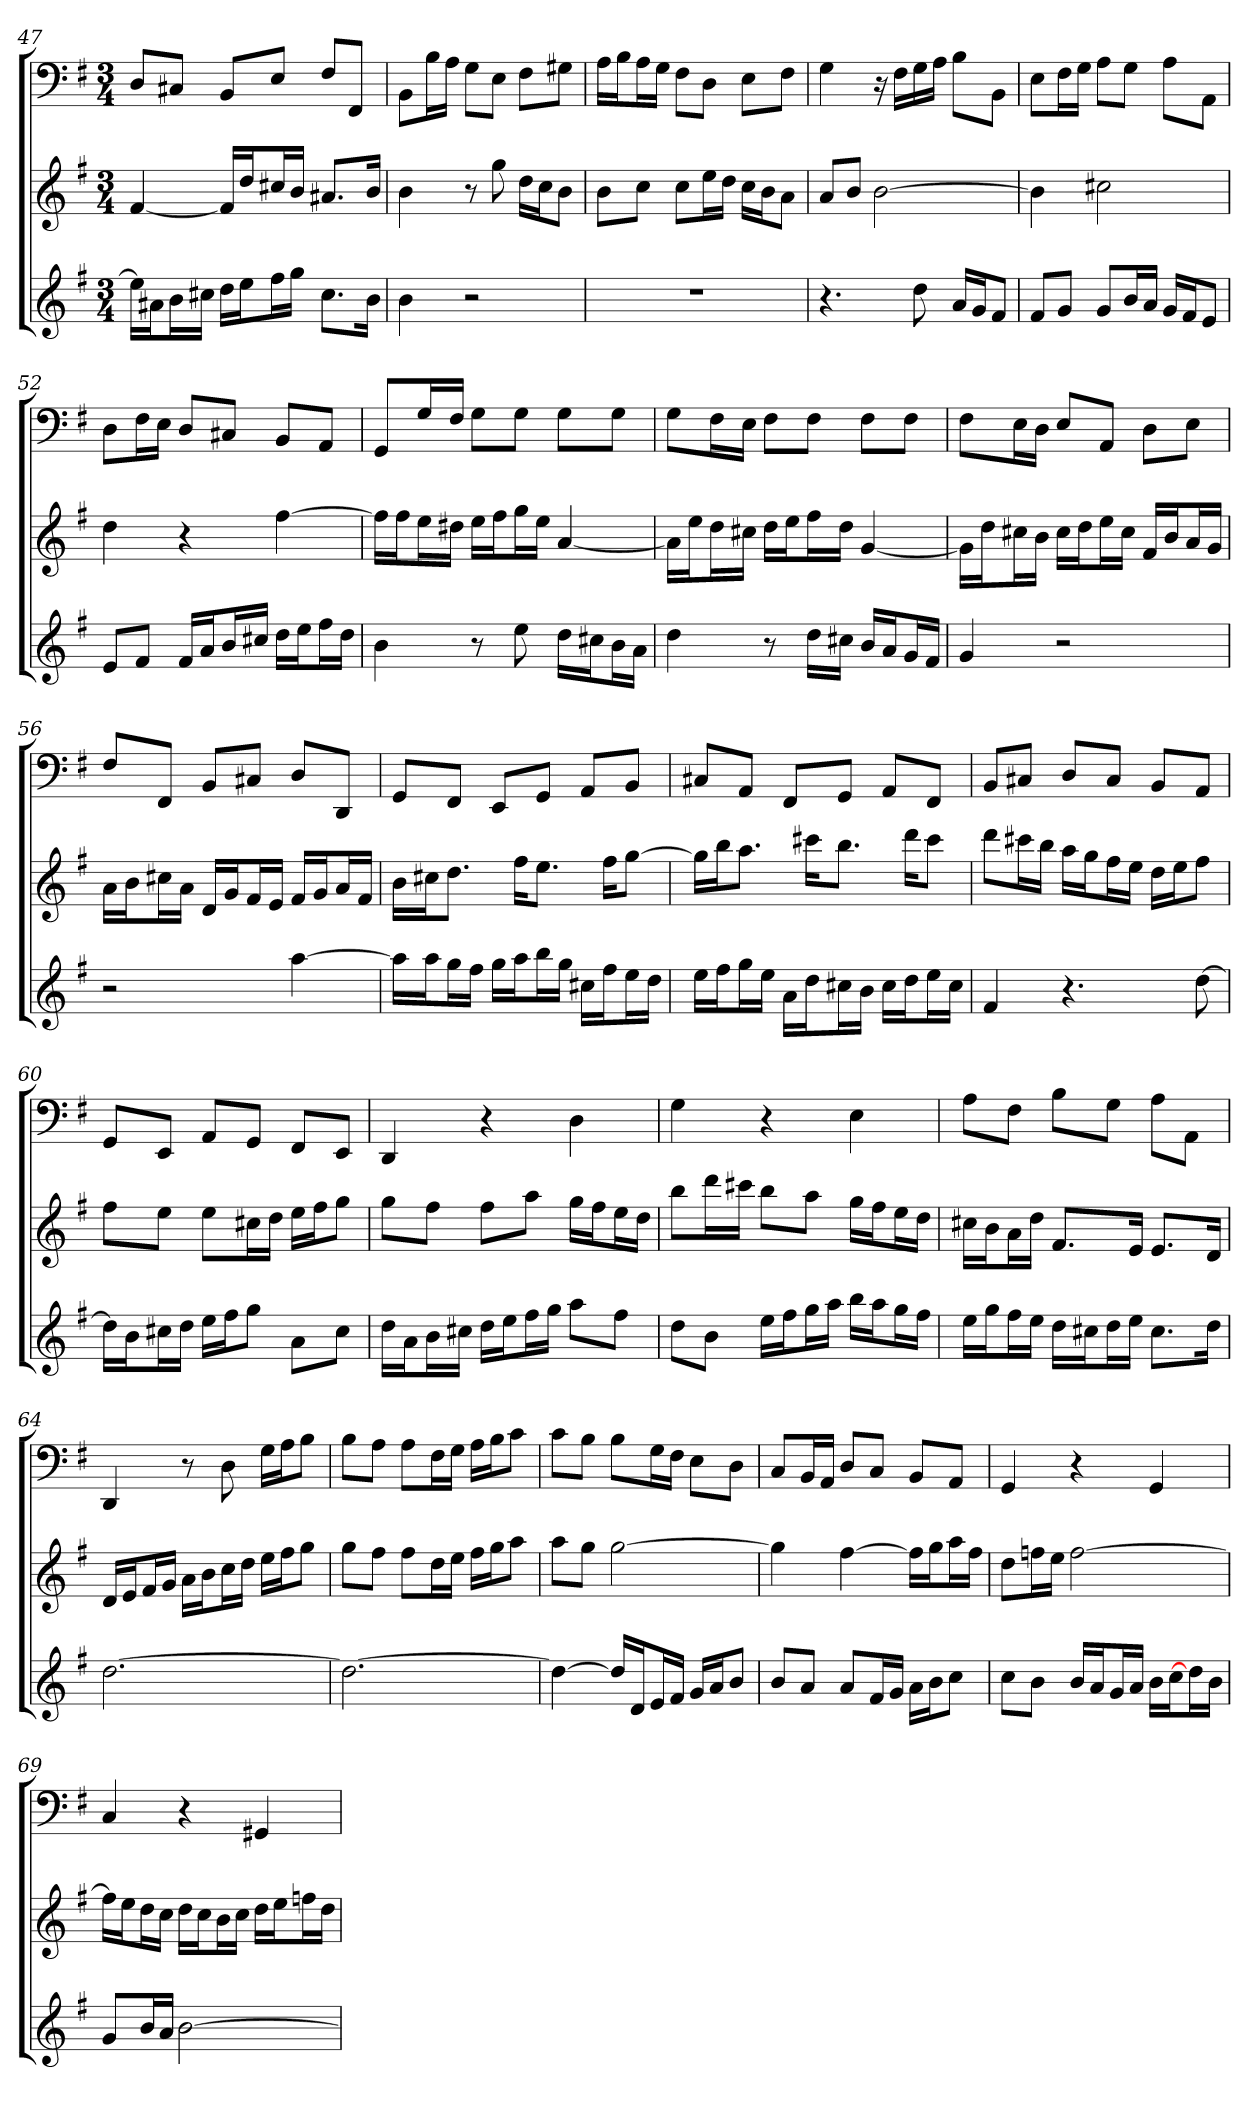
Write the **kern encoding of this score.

**kern	**kern	**kern
*part3	*part2	*part1
*staff3	*staff2	*staff1
*k[f#]	*k[f#]	*k[f#]
*G:	*G:	*G:
*M3/4	*M3/4	*M3/4
=47	=47	=47
16eeLL]	[4f#	8DL
16a#XJ	.	.
16bL	.	8C#XJ
16cc#XJJ	.	.
16ddLL	16f#LL]	8BBL
16eeJ	16ddJ	.
16ff#L	16cc#XL	8EJ
16ggJJ	16bJJ	.
8.cc#L	8.a#XL	8F#L
.	.	8FF#J
16bJk	16bJk	.
=48	=48	=48
4b	4b	8BBL
.	.	16BL
.	.	16AJJ
2r	8r	8GL
.	8gg	8EJ
.	16ddLL	8F#L
.	16ccJ	.
.	8bJ	8G#XJ
=49	=49	=49
2.r	8bL	16ALL
.	.	16BJ
.	8ccJ	16AL
.	.	16GJJ
.	8ccL	8F#L
.	16eeL	8DJ
.	16ddJJ	.
.	16ccLL	8EL
.	16bJ	.
.	8aJ	8F#J
=50	=50	=50
4.r	8aL	4G
.	8bJ	.
.	[2b	16r
.	.	16F#LL
8dd	.	16G
.	.	16AJJ
16aLL	.	8BL
16gJ	.	.
8f#J	.	8BBJ
=51	=51	=51
8f#L	4b]	8EL
8gJ	.	16F#L
.	.	16GJJ
8gL	2cc#X	8AL
16bL	.	8GJ
16aJJ	.	.
16gLL	.	8AL
16f#J	.	.
8eJ	.	8AAJ
=52	=52	=52
8eL	4dd	8DL
8f#J	.	16F#L
.	.	16EJJ
16f#LL	4r	8DL
16aJ	.	.
16bL	.	8C#XJ
16cc#XJJ	.	.
16ddLL	[4ff#	8BBL
16eeJ	.	.
16ff#L	.	8AAJ
16ddJJ	.	.
=53	=53	=53
4b	16ff#LL]	8GGL
.	16ff#J	.
.	16eeL	16GL
.	16dd#XJJ	16F#JJ
8r	16eeLL	8GL
.	16ff#J	.
8ee	16ggL	8GJ
.	16eeJJ	.
16ddLL	[4a	8GL
16cc#XJ	.	.
16bL	.	8GJ
16aJJ	.	.
=54	=54	=54
4dd	16aLL]	8GL
.	16eeJ	.
.	16ddL	16F#L
.	16cc#XJJ	16EJJ
8r	16ddLL	8F#L
.	16eeJ	.
16ddLL	16ff#L	8F#J
16cc#XJJ	16ddJJ	.
16bLL	[4g	8F#L
16aJ	.	.
16gL	.	8F#J
16f#JJ	.	.
=55	=55	=55
4g	16gLL]	8F#L
.	16ddJ	.
.	16cc#XL	16EL
.	16bJJ	16DJJ
2r	16cc#LL	8EL
.	16ddJ	.
.	16eeL	8AAJ
.	16cc#JJ	.
.	16f#LL	8DL
.	16bJ	.
.	16aL	8EJ
.	16gJJ	.
=56	=56	=56
2r	16aLL	8F#L
.	16bJ	.
.	16cc#XL	8FF#J
.	16aJJ	.
.	16dLL	8BBL
.	16gJ	.
.	16f#L	8C#XJ
.	16eJJ	.
[4aa	16f#LL	8DL
.	16gJ	.
.	16aL	8DDJ
.	16f#JJ	.
=57	=57	=57
16aaLL]	16bLL	8GGL
16aaJ	16cc#XJ	.
16ggL	8.ddJ	8FF#J
16ff#JJ	.	.
16ggLL	.	8EEL
16aaJ	16ff#KL	.
16bbL	8.eeJ	8GGJ
16ggJJ	.	.
16cc#XLL	.	8AAL
16ff#J	16ff#KL	.
16eeL	[8ggJ	8BBJ
16ddJJ	.	.
=58	=58	=58
16eeLL	16ggLL]	8C#XL
16ff#J	16bbJ	.
16ggL	8.aaJ	8AAJ
16eeJJ	.	.
16aLL	.	8FF#L
16ddJ	16ccc#XKL	.
16cc#XL	8.bbJ	8GGJ
16bJJ	.	.
16cc#LL	.	8AAL
16ddJ	16dddKL	.
16eeL	8ccc#J	8FF#J
16cc#JJ	.	.
=59	=59	=59
4f#	8dddL	8BBL
.	16ccc#XL	8C#XJ
.	16bbJJ	.
4.r	16aaLL	8DL
.	16ggJ	.
.	16ff#L	8C#J
.	16eeJJ	.
.	16ddLL	8BBL
.	16eeJ	.
[8dd	8ff#J	8AAJ
=60	=60	=60
16ddLL]	8ff#L	8GGL
16bJ	.	.
16cc#XL	8eeJ	8EEJ
16ddJJ	.	.
16eeLL	8eeL	8AAL
16ff#J	.	.
8ggJ	16cc#XL	8GGJ
.	16ddJJ	.
8aL	16eeLL	8FF#L
.	16ff#J	.
8cc#J	8ggJ	8EEJ
=61	=61	=61
16ddLL	8ggL	4DD
16aJ	.	.
16bL	8ff#J	.
16cc#XJJ	.	.
16ddLL	8ff#L	4r
16eeJ	.	.
16ff#L	8aaJ	.
16ggJJ	.	.
8aaL	16ggLL	4D
.	16ff#J	.
8ff#J	16eeL	.
.	16ddJJ	.
=62	=62	=62
8ddL	8bbL	4G
8bJ	16dddL	.
.	16ccc#XJJ	.
16eeLL	8bbL	4r
16ff#J	.	.
16ggL	8aaJ	.
16aaJJ	.	.
16bbLL	16ggLL	4E
16aaJ	16ff#J	.
16ggL	16eeL	.
16ff#JJ	16ddJJ	.
=63	=63	=63
16eeLL	16cc#XLL	8AL
16ggJ	16bJ	.
16ff#L	16aL	8F#J
16eeJJ	16ddJJ	.
16ddLL	8.f#L	8BL
16cc#XJ	.	.
16ddL	.	8GJ
16eeJJ	16eJk	.
8.cc#L	8.eL	8AL
.	.	8AAJ
16ddJk	16dJk	.
=64	=64	=64
[2.dd	16dLL	4DD
.	16eJ	.
.	16f#L	.
.	16gJJ	.
.	16aLL	8r
.	16bJ	.
.	16ccL	8D
.	16ddJJ	.
.	16eeLL	16GLL
.	16ff#J	16AJ
.	8ggJ	8BJ
=65	=65	=65
2.dd_	8ggL	8BL
.	8ff#J	8AJ
.	8ff#L	8AL
.	16ddL	16F#L
.	16eeJJ	16GJJ
.	16ff#LL	16ALL
.	16ggJ	16BJ
.	8aaJ	8cJ
=66	=66	=66
4dd_	8aaL	8cL
.	8ggJ	8BJ
16ddLL]	[2gg	8BL
16dJ	.	.
16eL	.	16GL
16f#JJ	.	16F#JJ
16gLL	.	8EL
16aJ	.	.
8bJ	.	8DJ
=67	=67	=67
8bL	4gg]	8CL
8aJ	.	16BBL
.	.	16AAJJ
8aL	[4ff#	8DL
16f#L	.	8CJ
16gJJ	.	.
16aLL	16ff#LL]	8BBL
16bJ	16ggJ	.
8ccJ	16aaL	8AAJ
.	16ff#JJ	.
=68	=68	=68
8ccL	8ddL	4GG
8bJ	16ffnL	.
.	16eeJJ	.
16bLL	[2ff	4r
16aJ	.	.
16gL	.	.
16aJJ	.	.
16bLL	.	4GG
16ccJ	.	.
16ddL]	.	.
16bJJ	.	.
=69	=69	=69
8gL	16ffLL]	4C
.	16eeJ	.
16bL	16ddL	.
16aJJ	16ccJJ	.
[2b	16ddLL	4r
.	16ccJ	.
.	16bL	.
.	16ccJJ	.
.	16ddLL	4GG#X
.	16eeJ	.
.	16ffnL	.
.	16ddJJ	.
=	=	=
*-	*-	*-
